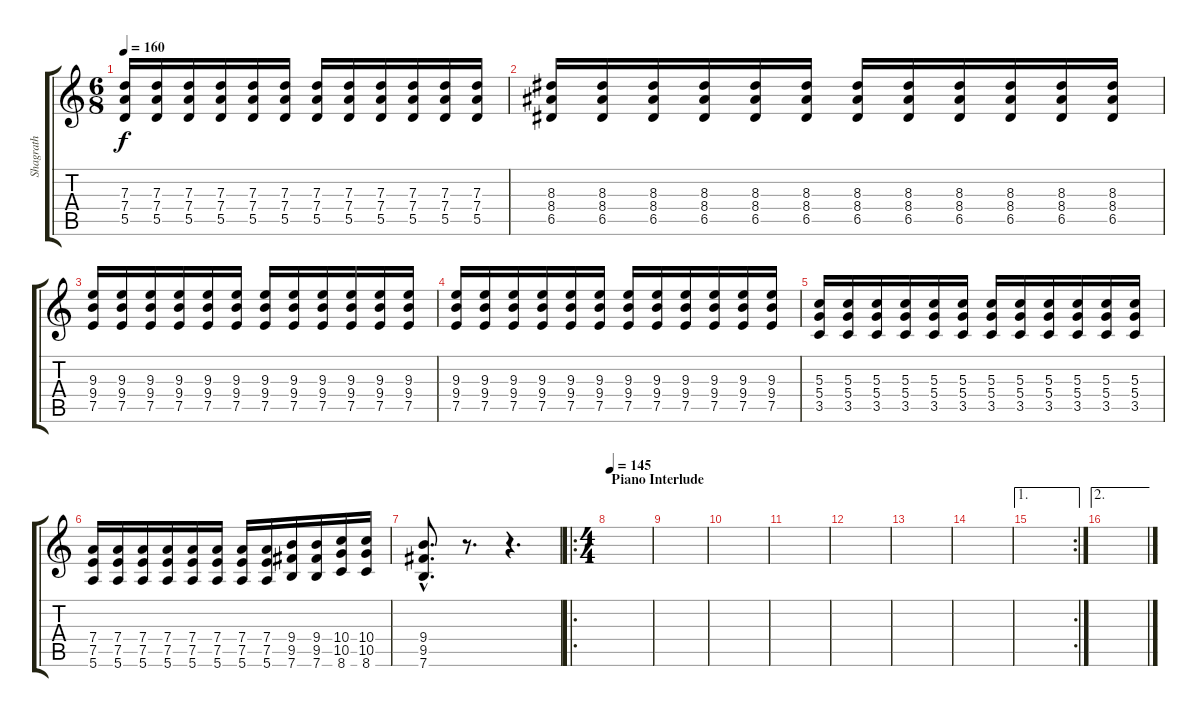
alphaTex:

\track ("Shagrath" "Shagrath") {instrument distortionguitar}
\staff {score tabs}
\tuning (E4 B3 G3 D3 A2 E2) {hide}
\ts (6 8)
\tempo 160
\clef g2
\ks c
(7.3 7.4 5.5).16{dy f} (7.3 7.4 5.5).16 (7.3 7.4 5.5).16 (7.3 7.4 5.5).16 (7.3 7.4 5.5).16 (7.3 7.4 5.5).16 (7.3 7.4 5.5).16 (7.3 7.4 5.5).16 (7.3 7.4 5.5).16 (7.3 7.4 5.5).16 (7.3 7.4 5.5).16 (7.3 7.4 5.5).16 |
(8.3 8.4 6.5).16 (8.3 8.4 6.5).16 (8.3 8.4 6.5).16 (8.3 8.4 6.5).16 (8.3 8.4 6.5).16 (8.3 8.4 6.5).16 (8.3 8.4 6.5).16 (8.3 8.4 6.5).16 (8.3 8.4 6.5).16 (8.3 8.4 6.5).16 (8.3 8.4 6.5).16 (8.3 8.4 6.5).16 |
(9.3 9.4 7.5).16 (9.3 9.4 7.5).16 (9.3 9.4 7.5).16 (9.3 9.4 7.5).16 (9.3 9.4 7.5).16 (9.3 9.4 7.5).16 (9.3 9.4 7.5).16 (9.3 9.4 7.5).16 (9.3 9.4 7.5).16 (9.3 9.4 7.5).16 (9.3 9.4 7.5).16 (9.3 9.4 7.5).16 |
(9.3 9.4 7.5).16 (9.3 9.4 7.5).16 (9.3 9.4 7.5).16 (9.3 9.4 7.5).16 (9.3 9.4 7.5).16 (9.3 9.4 7.5).16 (9.3 9.4 7.5).16 (9.3 9.4 7.5).16 (9.3 9.4 7.5).16 (9.3 9.4 7.5).16 (9.3 9.4 7.5).16 (9.3 9.4 7.5).16 |
(5.3 5.4 3.5).16 (5.3 5.4 3.5).16 (5.3 5.4 3.5).16 (5.3 5.4 3.5).16 (5.3 5.4 3.5).16 (5.3 5.4 3.5).16 (5.3 5.4 3.5).16 (5.3 5.4 3.5).16 (5.3 5.4 3.5).16 (5.3 5.4 3.5).16 (5.3 5.4 3.5).16 (5.3 5.4 3.5).16 |
(7.4 7.5 5.6).16 (7.4 7.5 5.6).16 (7.4 7.5 5.6).16 (7.4 7.5 5.6).16 (7.4 7.5 5.6).16 (7.4 7.5 5.6).16 (7.4 7.5 5.6).16 (7.4 7.5 5.6).16 (9.4 9.5 7.6).16 (9.4 9.5 7.6).16 (10.4 10.5 8.6).16 (10.4 10.5 8.6).16 |
(9.4{hac} 9.5{hac} 7.6{hac}).8{d} r.8{d} r.4{d} |
\ro
\ts (4 4)
\section ("" "Piano Interlude")
\tempo 145
|
|
|
|
|
|
|
\ae 1
\rc 2
|
\ae 2
